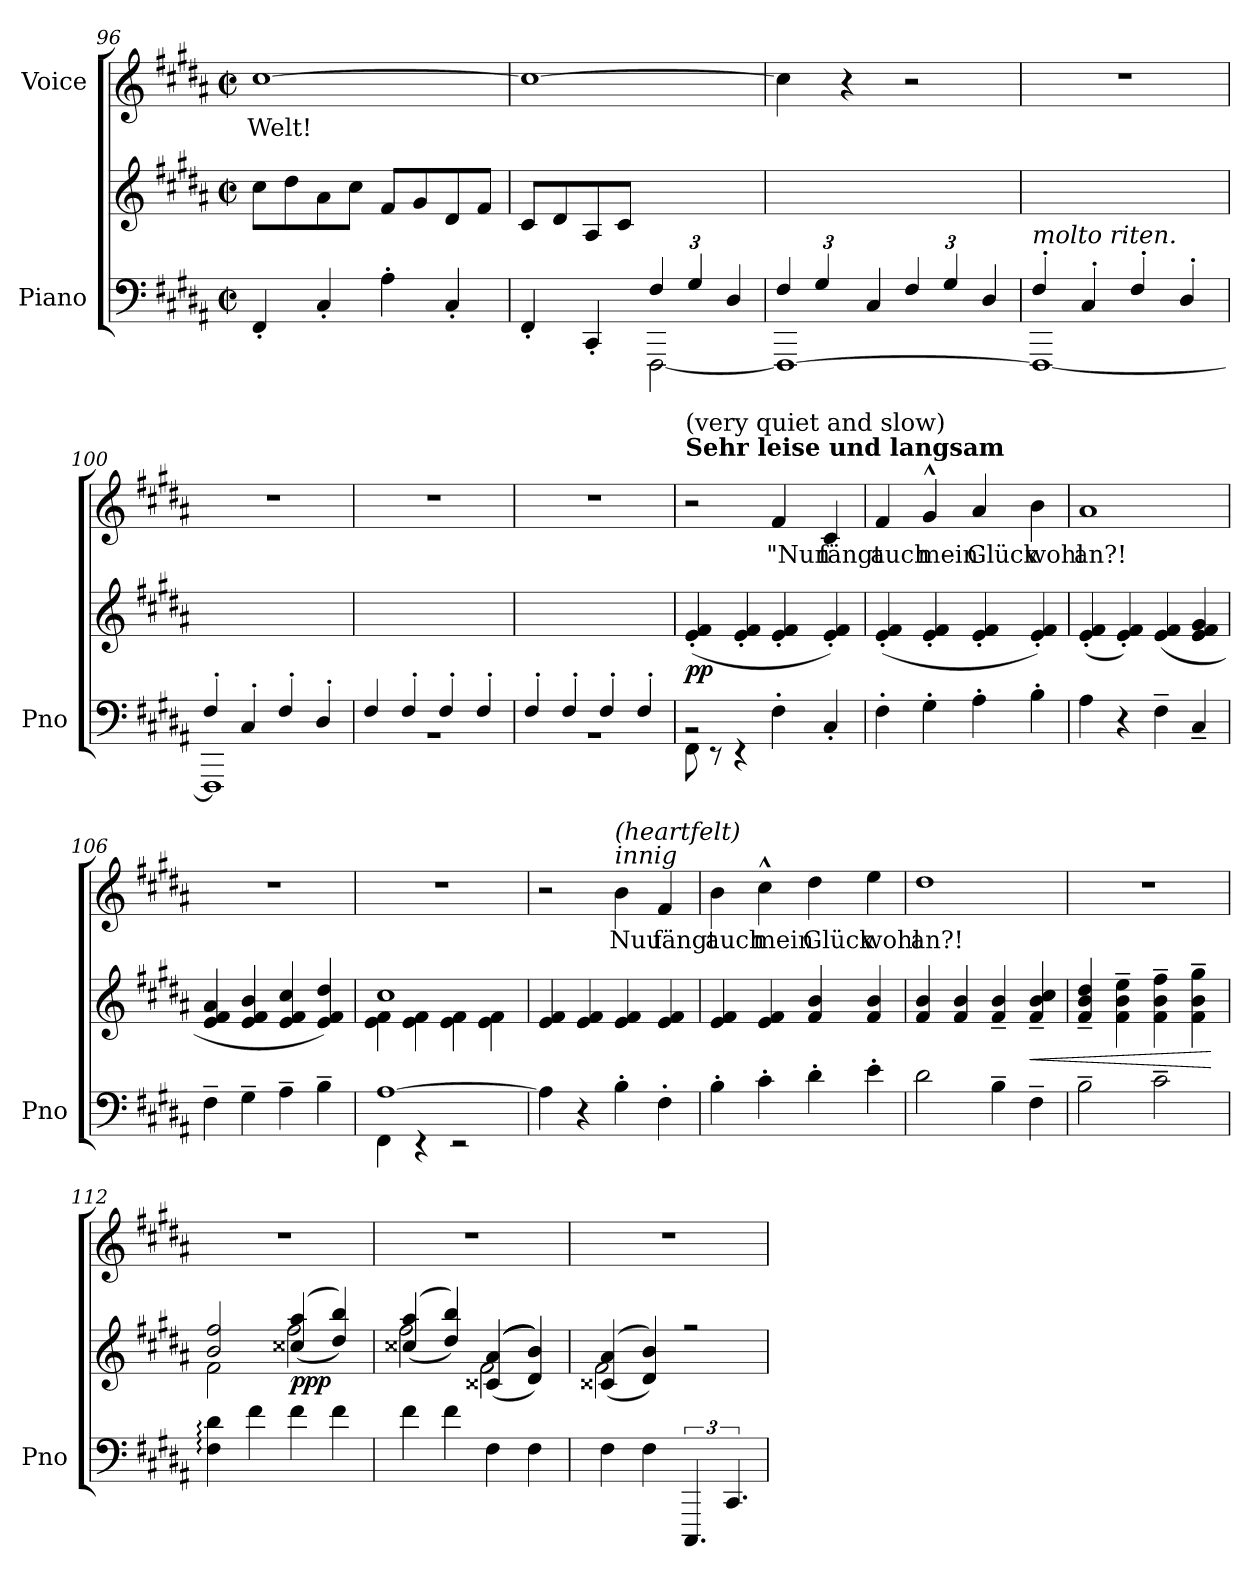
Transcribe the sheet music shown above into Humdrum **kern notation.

**kern	**kern	**dynam	**kern	**text
*part2	*part2	*part2	*part1	*part1
*staff3	*staff2	*staff2/3	*staff1	*staff1
*I"Piano	*	*	*I"Voice	*
*I'Pno	*	*	*	*
*clefF4	*clefG2	*	*clefG2	*
*k[f#c#g#d#a#]	*k[f#c#g#d#a#]	*	*k[f#c#g#d#a#]	*
*M2/2	*M2/2	*	*M2/2	*
*met(c|)	*met(c|)	*	*met(c|)	*
=96	=96	=96	=96	=96
!	!	!	!	!LO:LY:b
4FF#'/	8cc#\L	.	[1cc#	Welt!
.	8dd#\	.	.	.
4C#'/	8a#\	.	.	.
.	8cc#\J	.	.	.
4A#'\	8f#/L	.	.	.
.	8g#/	.	.	.
4C#'/	8d#/	.	.	.
.	8f#/J	.	.	.
!!LO:LB:g=z
=97	=97	=97	=97	=97
*^	*	*	*	*
2ryy	4FF#'/	8c#/L	.	1cc#_	.
.	.	8d#/	.	.	.
.	4CC#'/	8A#/	.	.	.
.	.	8c#/J	.	.	.
*Xbrackettup	*	*	*	*	*
6F#/	[2FFF#\	2ryy	.	.	.
6G#/	.	.	.	.	.
6D#/	.	.	.	.	.
=98	=98	=98	=98	=98	=98
*	*^	*	*	*	*
6F#/	1ryy	1FFF#_	1ryy	.	4cc#\]	.
6G#/	.	.	.	.	.	.
.	.	.	.	.	4r	.
6C#/	.	.	.	.	.	.
6F#/	.	.	.	.	2r	.
6G#/	.	.	.	.	.	.
6D#/	.	.	.	.	.	.
*v	*v	*v	*	*	*	*
=99	=99	=99	=99	=99
*	*	*	*MM114	*
*^	*	*	*	*
!	!	!	!	!LO:TX:a:i:t=molto riten.	!
!LO:TX:a:i:t=molto riten.	!	!	!	!	!
*	*	*	*	*^	*
4F#'/	1FFF#_	1ryy	.	1r	2ryy	.
4C#'/	.	.	.	.	.	.
*	*	*	*	*MM108	*	*
4F#'/	.	.	.	.	2ryy	.
4D#'/	.	.	.	.	.	.
*	*	*	*	*v	*v	*
=100	=100	=100	=100	=100	=100
*	*	*	*	*MM100	*
4F#'/	1FFF#]	1ryy	.	1r	.
4C#'/	.	.	.	.	.
4F#'/	.	.	.	.	.
4D#'/	.	.	.	.	.
=101	=101	=101	=101	=101	=101
4F#/	1r	1ryy	.	1r	.
4F#'/	.	.	.	.	.
4F#'/	.	.	.	.	.
4F#'/	.	.	.	.	.
=102	=102	=102	=102	=102	=102
4F#'/	1r	1ryy	.	1r	.
4F#'/	.	.	.	.	.
4F#'/	.	.	.	.	.
4F#'/	.	.	.	.	.
!!LO:PB:g=z
=103	=103	=103	=103	=103	=103
!	!	!	!	!LO:TX:B:t=Sehr leise und langsam	!
!	!	!	!	!LO:TX:a:t=(very quiet and slow)	!
!	!	!	!LO:DY:b	!	!
2rBB	8FF#\	(<4e/' 4f#/'	pp	2r	.
.	8r	.	.	.	.
.	4r	4e/' 4f#/'	.	.	.
!	!	!	!	!	!LO:LY:b
4F#'\	2ryy	4e/' 4f#/'	.	4f#/	"Nun
!	!	!	!	!	!LO:LY:b
4C#'/	.	4e/' 4f#/')	.	4c#/	fängt
*v	*v	*	*	*	*
=104	=104	=104	=104	=104
!	!	!	!	!LO:LY:b
4F#'\	(<4e/' 4f#/'	.	4f#/	auch
!	!	!	!	!LO:LY:b
4G#'\	4e/' 4f#/'	.	4g#^^/	mein
!	!	!	!	!LO:LY:b
4A#'\	4e/' 4f#/'	.	4a#/	Glück
!	!	!	!	!LO:LY:b
4B'\	4e/' 4f#/')	.	4b\	wohl
=105	=105	=105	=105	=105
!	!	!	!	!LO:LY:b
4A#\	(<4e/' 4f#/'	.	1a#	an?!
4r	4e/' 4f#/')	.	.	.
4F#~\	(>4e/ 4f#/	.	.	.
4C#~/	4e/ 4f#/ 4g#/	.	.	.
=106	=106	=106	=106	=106
4F#~\	4e/ 4f#/ 4a#/	.	1r	.
4G#~\	4e/ 4f#/ 4b/	.	.	.
4A#~\	4e/ 4f#/ 4cc#/	.	.	.
4B~\	4e/ 4f#/ 4dd#/)	.	.	.
=107	=107	=107	=107	=107
*^	*^	*	*	*
[1A#	4FF#:\	1cc#	4e\: 4f#\:	.	1r	.
.	4r	.	4e\ 4f#\	.	.	.
.	2r	.	4e\ 4f#\	.	.	.
.	.	.	4e\ 4f#\	.	.	.
*v	*v	*	*	*	*	*
*	*v	*v	*	*	*
=108	=108	=108	=108	=108
4A#\]	4e/ 4f#/	.	2r	.
4r	4e/ 4f#/	.	.	.
!	!	!	!LO:TX:a:i:t=innig	!
!	!	!	!LO:TX:a:i:t=(heartfelt)	!
!	!	!	!	!LO:LY:b
4B'\	4e/ 4f#/	.	4b\	Nuu
!	!	!	!	!LO:LY:b
4F#'\	4e/ 4f#/	.	4f#/	fängt
!!LO:LB:g=z
=109	=109	=109	=109	=109
!	!	!	!	!LO:LY:b
4B'\	4e/ 4f#/	.	4b\	auch
!	!	!	!	!LO:LY:b
4c#'\	4e/ 4f#/	.	4cc#^^\	mein
!	!	!	!	!LO:LY:b
4d#'\	4f#/ 4b/	.	4dd#\	Glück
!	!	!	!	!LO:LY:b
4e'\	4f#/ 4b/	.	4ee\	wohl
=110	=110	=110	=110	=110
!	!	!	!	!LO:LY:b
2d#\	4f#/ 4b/	.	1dd#	an?!
.	4f#/ 4b/	.	.	.
4B~\	4f#/~ 4b/~	.	.	.
!	!	!LO:HP:b	!	!
4F#~\	4f#/~ 4b/~ 4cc#/~	<	.	.
=111	=111	=111	=111	=111
2B~\	4f#/~ 4b/~ 4dd#/~	.	1r	.
.	4f#\~ 4b\~ 4ee\~	.	.	.
2c#~\	4f#\~ 4b\~ 4ff#\~	.	.	.
.	4f#\~ 4b\~ 4gg#\~	.	.	.
.	.	[	.	.
=112	=112	=112	=112	=112
*	*^	*	*	*
4F#\: 4d#\:	2b/ 2ff#/	2f#\	.	1r	.
4f#\	.	.	.	.	.
!	!	!	!LO:DY:b	!	!
4f#\	(<(>4cc##X/ 4aa#/	2ff#\	ppp	.	.
4f#\	4dd#/ 4bb/))	.	.	.	.
=113	=113	=113	=113	=113	=113
4f#\	(<(>4cc##X/ 4aa#/	2ff#\	.	1r	.
4f#\	4dd#/ 4bb/))	.	.	.	.
4F#\	(>(<(<(>4c##X/ 4a#/	2f#\	.	.	.
4F#\	4d#/ 4b/))))	.	.	.	.
=114	=114	=114	=114	=114	=114
4F#\	(<(>4c##X/ 4a#/	2f#\	.	1r	.
4F#\	4d#/ 4b/))	.	.	.	.
*brackettup	*	*	*	*	*
6.CCC#/	2ryy	2rff	.	.	.
6.CC#/	.	.	.	.	.
*	*v	*v	*	*	*
=	=	=	=	=
*-	*-	*-	*-	*-
